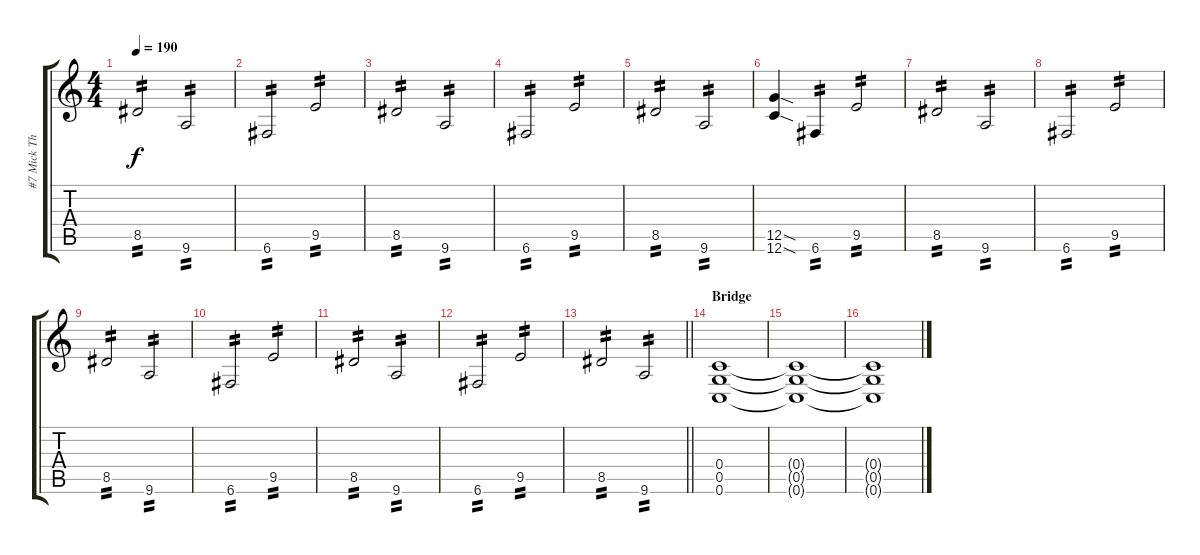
\track ("#7 Mick Thompson" "#7 Mick Th") {instrument distortionguitar}
\staff {score tabs}
\tuning (D4 A3 F3 C3 G2 C2) {hide}
\ts (4 4)
\tempo 190
\clef g2
\ks c
8.5.2{tp 2 dy f} 9.6.2{tp 2} |
6.6.2{tp 2} 9.5.2{tp 2} |
8.5.2{tp 2} 9.6.2{tp 2} |
6.6.2{tp 2} 9.5.2{tp 2} |
8.5.2{tp 2} 9.6.2{tp 2} |
(12.5{sod} 12.6{sod}).4 6.6.4{tp 2} 9.5.2{tp 2} |
8.5.2{tp 2} 9.6.2{tp 2} |
6.6.2{tp 2} 9.5.2{tp 2} |
8.5.2{tp 2} 9.6.2{tp 2} |
6.6.2{tp 2} 9.5.2{tp 2} |
8.5.2{tp 2} 9.6.2{tp 2} |
6.6.2{tp 2} 9.5.2{tp 2} |
\barLineRight lightlight
8.5.2{tp 2} 9.6.2{tp 2} |
\section ("" "Bridge")
(0.4 0.5 0.6).1 |
(0.4{t} 0.5{t} 0.6{t}).1 |
(0.4{t} 0.5{t} 0.6{t}).1
